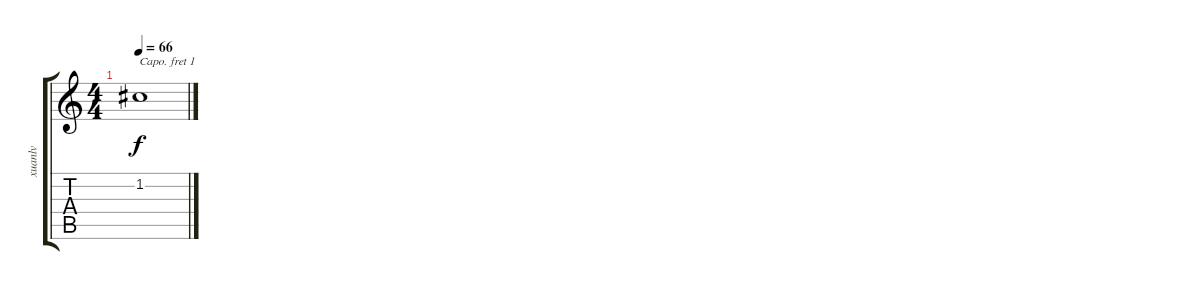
\track ("xuanlv" "xuanlv") {instrument acousticguitarsteel}
\staff {score tabs}
\capo 1
\tuning (E4 B3 G3 D3 A2 E2) {hide}
\ts (4 4)
\tempo 66
\clef g2
\ks c
1.2{t}.1{dy f}
